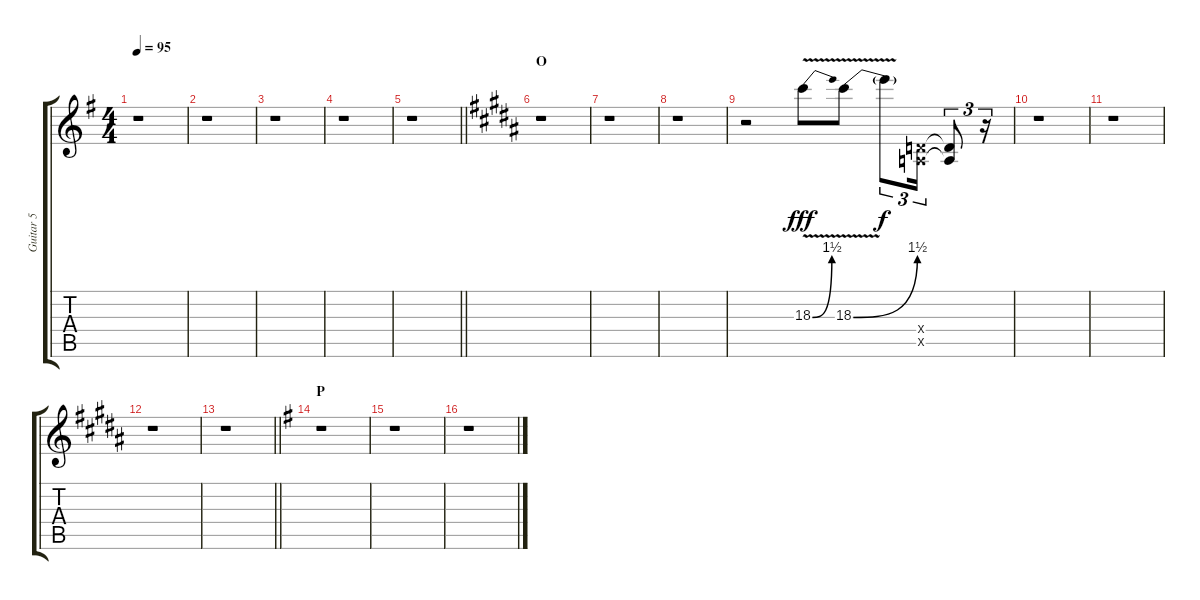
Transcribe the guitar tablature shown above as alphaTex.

\track ("Guitar 5" "Guitar 5") {instrument distortionguitar}
\staff {score tabs}
\tuning (E4 B3 G3 D3 A2 E2) {hide}
\ts (4 4)
\tempo 95
\clef g2
\ks g
r.1{dy f} |
r.1 |
r.1 |
r.1 |
\barLineRight lightlight
r.1 |
\section ("" "O")
\ks b
r.1 |
r.1 |
r.1 |
r.2 18.3{be (bend 0 0 60 6) v}.8{dy fff} 18.3{be (bend 0 0 60 6) v}.8 18.3{t}.8{tu (3 2) dy f} (0.4{x} 0.5{x}).16{tu (3 2)} (0.4{t} 0.5{t}).8{tu (3 2)} r.16{tu (3 2)} |
r.1 |
r.1 |
r.1 |
\barLineRight lightlight
r.1 |
\section ("" "P")
\ks g
r.1 |
r.1 |
r.1
